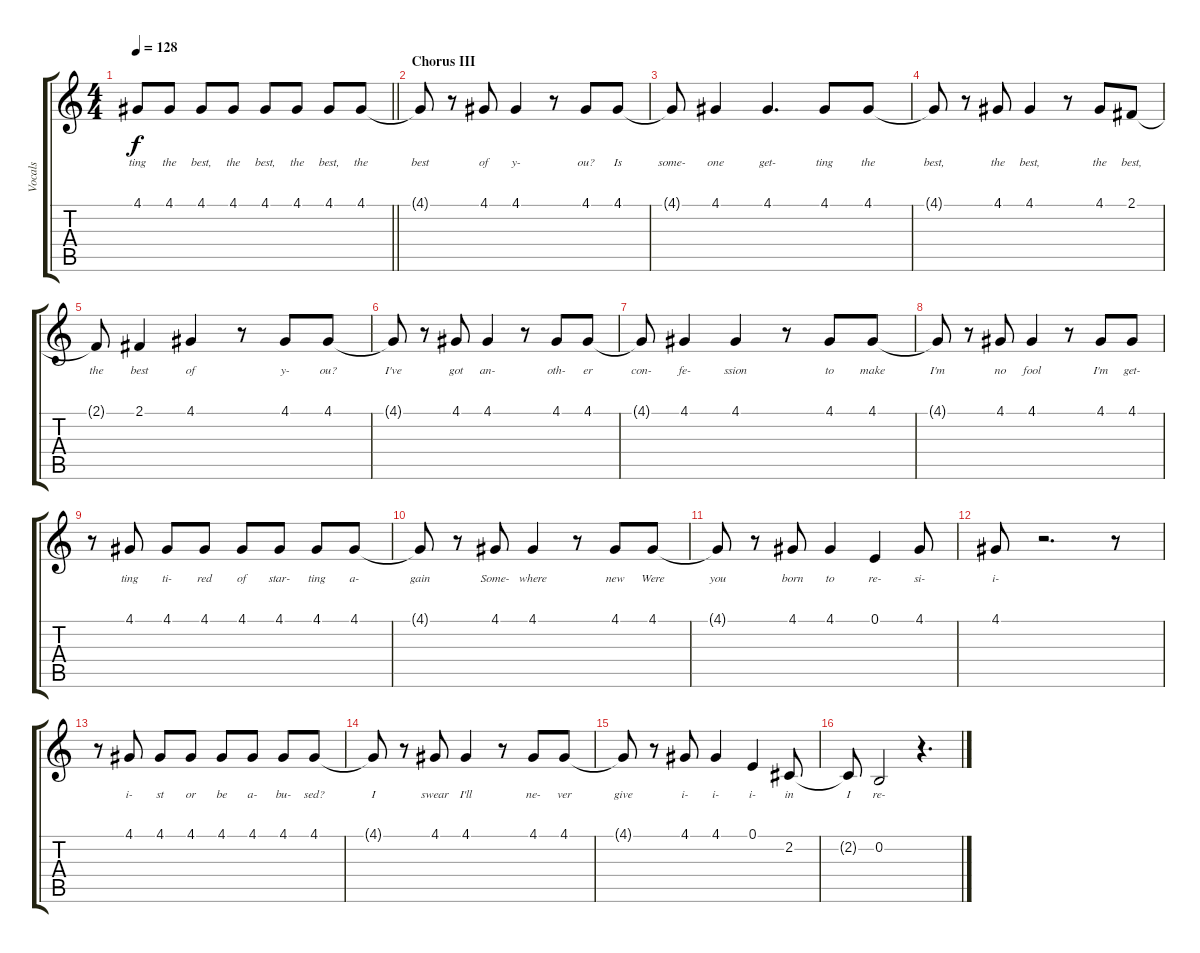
\track ("Vocals" "Vocals") {instrument altosax}
\staff {score tabs}
\tuning (E4 B3 G3 D3 A2 E2) {hide}
\ts (4 4)
\tempo 128
\clef g2
\barLineRight lightlight
\ks c
4.1{t}.8{lyrics (0 "ting") lyrics (1 "") lyrics (2 "") lyrics (3 "") lyrics (4 "") dy f} 4.1.8{lyrics (0 "the") lyrics (1 "") lyrics (2 "") lyrics (3 "") lyrics (4 "")} 4.1.8{lyrics (0 "best,") lyrics (1 "") lyrics (2 "") lyrics (3 "") lyrics (4 "")} 4.1.8{lyrics (0 "the") lyrics (1 "") lyrics (2 "") lyrics (3 "") lyrics (4 "")} 4.1.8{lyrics (0 "best,") lyrics (1 "") lyrics (2 "") lyrics (3 "") lyrics (4 "")} 4.1.8{lyrics (0 "the") lyrics (1 "") lyrics (2 "") lyrics (3 "") lyrics (4 "")} 4.1.8{lyrics (0 "best,") lyrics (1 "") lyrics (2 "") lyrics (3 "") lyrics (4 "")} 4.1.8{lyrics (0 "the") lyrics (1 "") lyrics (2 "") lyrics (3 "") lyrics (4 "")} |
\section ("" "Chorus III")
4.1{t}.8{lyrics (0 "best") lyrics (1 "") lyrics (2 "") lyrics (3 "") lyrics (4 "")} r.8 4.1.8{lyrics (0 "of") lyrics (1 "") lyrics (2 "") lyrics (3 "") lyrics (4 "")} 4.1.4{lyrics (0 "y-") lyrics (1 "") lyrics (2 "") lyrics (3 "") lyrics (4 "")} r.8 4.1.8{lyrics (0 "ou?") lyrics (1 "") lyrics (2 "") lyrics (3 "") lyrics (4 "")} 4.1.8{lyrics (0 "Is") lyrics (1 "") lyrics (2 "") lyrics (3 "") lyrics (4 "")} |
4.1{t}.8{lyrics (0 "some-") lyrics (1 "") lyrics (2 "") lyrics (3 "") lyrics (4 "")} 4.1.4{lyrics (0 "one") lyrics (1 "") lyrics (2 "") lyrics (3 "") lyrics (4 "")} 4.1.4{d lyrics (0 "get-") lyrics (1 "") lyrics (2 "") lyrics (3 "") lyrics (4 "")} 4.1.8{lyrics (0 "ting") lyrics (1 "") lyrics (2 "") lyrics (3 "") lyrics (4 "")} 4.1.8{lyrics (0 "the") lyrics (1 "") lyrics (2 "") lyrics (3 "") lyrics (4 "")} |
4.1{t}.8{lyrics (0 "best,") lyrics (1 "") lyrics (2 "") lyrics (3 "") lyrics (4 "")} r.8 4.1.8{lyrics (0 "the") lyrics (1 "") lyrics (2 "") lyrics (3 "") lyrics (4 "")} 4.1.4{lyrics (0 "best,") lyrics (1 "") lyrics (2 "") lyrics (3 "") lyrics (4 "")} r.8 4.1.8{lyrics (0 "the") lyrics (1 "") lyrics (2 "") lyrics (3 "") lyrics (4 "")} 2.1.8{lyrics (0 "best,") lyrics (1 "") lyrics (2 "") lyrics (3 "") lyrics (4 "")} |
2.1{t}.8{lyrics (0 "the") lyrics (1 "") lyrics (2 "") lyrics (3 "") lyrics (4 "")} 2.1.4{lyrics (0 "best") lyrics (1 "") lyrics (2 "") lyrics (3 "") lyrics (4 "")} 4.1.4{lyrics (0 "of") lyrics (1 "") lyrics (2 "") lyrics (3 "") lyrics (4 "")} r.8 4.1.8{lyrics (0 "y-") lyrics (1 "") lyrics (2 "") lyrics (3 "") lyrics (4 "")} 4.1.8{lyrics (0 "ou?") lyrics (1 "") lyrics (2 "") lyrics (3 "") lyrics (4 "")} |
4.1{t}.8{lyrics (0 "I've") lyrics (1 "") lyrics (2 "") lyrics (3 "") lyrics (4 "")} r.8 4.1.8{lyrics (0 "got") lyrics (1 "") lyrics (2 "") lyrics (3 "") lyrics (4 "")} 4.1.4{lyrics (0 "an-") lyrics (1 "") lyrics (2 "") lyrics (3 "") lyrics (4 "")} r.8 4.1.8{lyrics (0 "oth-") lyrics (1 "") lyrics (2 "") lyrics (3 "") lyrics (4 "")} 4.1.8{lyrics (0 "er") lyrics (1 "") lyrics (2 "") lyrics (3 "") lyrics (4 "")} |
4.1{t}.8{lyrics (0 "con-") lyrics (1 "") lyrics (2 "") lyrics (3 "") lyrics (4 "")} 4.1.4{lyrics (0 "fe-") lyrics (1 "") lyrics (2 "") lyrics (3 "") lyrics (4 "")} 4.1.4{lyrics (0 "ssion") lyrics (1 "") lyrics (2 "") lyrics (3 "") lyrics (4 "")} r.8 4.1.8{lyrics (0 "to") lyrics (1 "") lyrics (2 "") lyrics (3 "") lyrics (4 "")} 4.1.8{lyrics (0 "make") lyrics (1 "") lyrics (2 "") lyrics (3 "") lyrics (4 "")} |
4.1{t}.8{lyrics (0 "I'm") lyrics (1 "") lyrics (2 "") lyrics (3 "") lyrics (4 "")} r.8 4.1.8{lyrics (0 "no") lyrics (1 "") lyrics (2 "") lyrics (3 "") lyrics (4 "")} 4.1.4{lyrics (0 "fool") lyrics (1 "") lyrics (2 "") lyrics (3 "") lyrics (4 "")} r.8 4.1.8{lyrics (0 "I'm") lyrics (1 "") lyrics (2 "") lyrics (3 "") lyrics (4 "")} 4.1.8{lyrics (0 "get-") lyrics (1 "") lyrics (2 "") lyrics (3 "") lyrics (4 "")} |
r.8 4.1.8{lyrics (0 "ting") lyrics (1 "") lyrics (2 "") lyrics (3 "") lyrics (4 "")} 4.1.8{lyrics (0 "ti-") lyrics (1 "") lyrics (2 "") lyrics (3 "") lyrics (4 "")} 4.1.8{lyrics (0 "red") lyrics (1 "") lyrics (2 "") lyrics (3 "") lyrics (4 "")} 4.1.8{lyrics (0 "of") lyrics (1 "") lyrics (2 "") lyrics (3 "") lyrics (4 "")} 4.1.8{lyrics (0 "star-") lyrics (1 "") lyrics (2 "") lyrics (3 "") lyrics (4 "")} 4.1.8{lyrics (0 "ting") lyrics (1 "") lyrics (2 "") lyrics (3 "") lyrics (4 "")} 4.1.8{lyrics (0 "a-") lyrics (1 "") lyrics (2 "") lyrics (3 "") lyrics (4 "")} |
4.1{t}.8{lyrics (0 "gain") lyrics (1 "") lyrics (2 "") lyrics (3 "") lyrics (4 "")} r.8 4.1.8{lyrics (0 "Some-") lyrics (1 "") lyrics (2 "") lyrics (3 "") lyrics (4 "")} 4.1.4{lyrics (0 "where") lyrics (1 "") lyrics (2 "") lyrics (3 "") lyrics (4 "")} r.8 4.1.8{lyrics (0 "new") lyrics (1 "") lyrics (2 "") lyrics (3 "") lyrics (4 "")} 4.1.8{lyrics (0 "Were") lyrics (1 "") lyrics (2 "") lyrics (3 "") lyrics (4 "")} |
4.1{t}.8{lyrics (0 "you") lyrics (1 "") lyrics (2 "") lyrics (3 "") lyrics (4 "")} r.8 4.1.8{lyrics (0 "born") lyrics (1 "") lyrics (2 "") lyrics (3 "") lyrics (4 "")} 4.1.4{lyrics (0 "to") lyrics (1 "") lyrics (2 "") lyrics (3 "") lyrics (4 "")} 0.1.4{lyrics (0 "re-") lyrics (1 "") lyrics (2 "") lyrics (3 "") lyrics (4 "")} 4.1.8{lyrics (0 "si-") lyrics (1 "") lyrics (2 "") lyrics (3 "") lyrics (4 "")} |
4.1.8{lyrics (0 "i-") lyrics (1 "") lyrics (2 "") lyrics (3 "") lyrics (4 "")} r.2{d} r.8 |
r.8 4.1.8{lyrics (0 "i-") lyrics (1 "") lyrics (2 "") lyrics (3 "") lyrics (4 "")} 4.1.8{lyrics (0 "st") lyrics (1 "") lyrics (2 "") lyrics (3 "") lyrics (4 "")} 4.1.8{lyrics (0 "or") lyrics (1 "") lyrics (2 "") lyrics (3 "") lyrics (4 "")} 4.1.8{lyrics (0 "be") lyrics (1 "") lyrics (2 "") lyrics (3 "") lyrics (4 "")} 4.1.8{lyrics (0 "a-") lyrics (1 "") lyrics (2 "") lyrics (3 "") lyrics (4 "")} 4.1.8{lyrics (0 "bu-") lyrics (1 "") lyrics (2 "") lyrics (3 "") lyrics (4 "")} 4.1.8{lyrics (0 "sed?") lyrics (1 "") lyrics (2 "") lyrics (3 "") lyrics (4 "")} |
4.1{t}.8{lyrics (0 "I") lyrics (1 "") lyrics (2 "") lyrics (3 "") lyrics (4 "")} r.8 4.1.8{lyrics (0 "swear") lyrics (1 "") lyrics (2 "") lyrics (3 "") lyrics (4 "")} 4.1.4{lyrics (0 "I'll") lyrics (1 "") lyrics (2 "") lyrics (3 "") lyrics (4 "")} r.8 4.1.8{lyrics (0 "ne-") lyrics (1 "") lyrics (2 "") lyrics (3 "") lyrics (4 "")} 4.1.8{lyrics (0 "ver") lyrics (1 "") lyrics (2 "") lyrics (3 "") lyrics (4 "")} |
4.1{t}.8{lyrics (0 "give") lyrics (1 "") lyrics (2 "") lyrics (3 "") lyrics (4 "")} r.8 4.1.8{lyrics (0 "i-") lyrics (1 "") lyrics (2 "") lyrics (3 "") lyrics (4 "")} 4.1.4{lyrics (0 "i-") lyrics (1 "") lyrics (2 "") lyrics (3 "") lyrics (4 "")} 0.1.4{lyrics (0 "i-") lyrics (1 "") lyrics (2 "") lyrics (3 "") lyrics (4 "")} 2.2.8{lyrics (0 "in") lyrics (1 "") lyrics (2 "") lyrics (3 "") lyrics (4 "")} |
2.2{t}.8{lyrics (0 "I") lyrics (1 "") lyrics (2 "") lyrics (3 "") lyrics (4 "")} 0.2.2{lyrics (0 "re-") lyrics (1 "") lyrics (2 "") lyrics (3 "") lyrics (4 "")} r.4{d}
